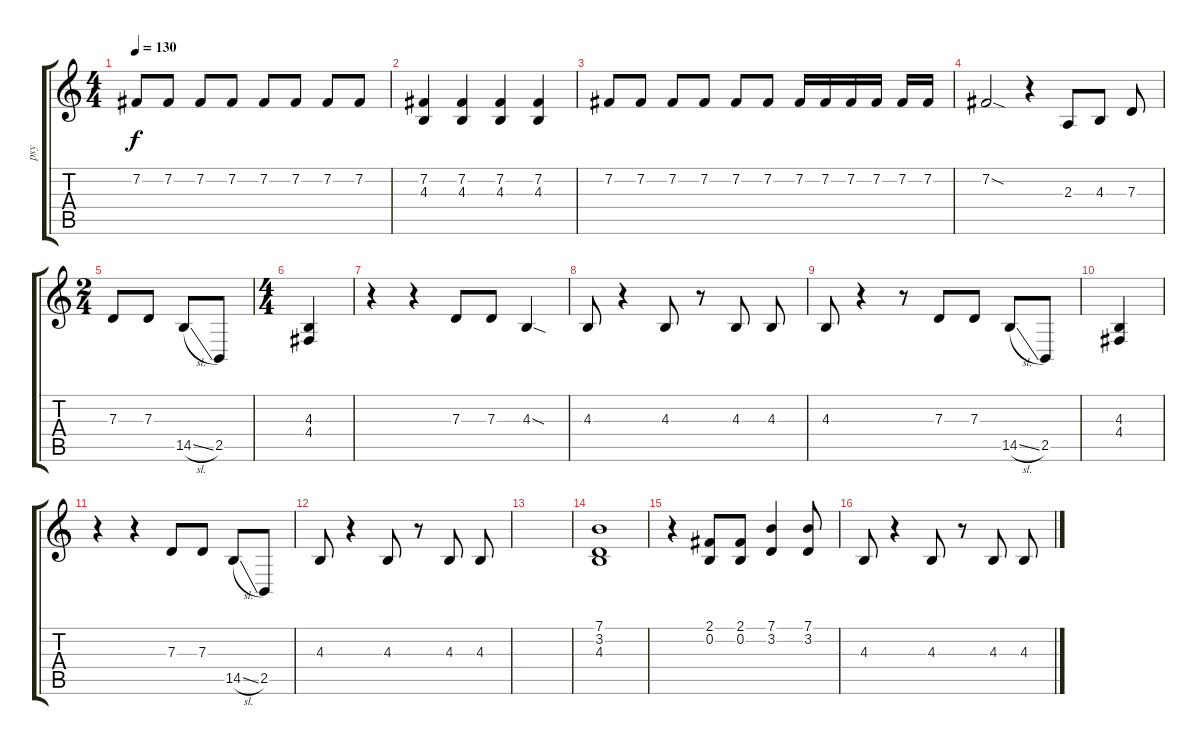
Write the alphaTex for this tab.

\track ("psy" "psy") {solo instrument tenorsax}
\staff {score tabs}
\tuning (E4 B3 G3 D3 A2 E2) {hide}
\ts (4 4)
\tempo 130
\clef g2
\ks c
7.2.8{dy f} 7.2.8 7.2.8 7.2.8 7.2.8 7.2.8 7.2.8 7.2.8 |
(7.2 4.3).4 (7.2 4.3).4 (7.2 4.3).4 (7.2 4.3).4 |
7.2.8 7.2.8 7.2.8 7.2.8 7.2.8 7.2.8 7.2.16 7.2.16 7.2.16 7.2.16 7.2.16 7.2.16 |
7.2{sod}.2 r.4 2.3.8 4.3.8 7.3.8 |
\ts (2 4)
7.3.8 7.3.8 14.5{sl}.8 2.5.8 |
\ts (4 4)
(4.3 4.4).4 |
r.4 r.4 7.3.8 7.3.8 4.3{sod}.4 |
4.3.8 r.4 4.3.8 r.8 4.3.8 4.3.8 |
4.3.8 r.4 r.8 7.3.8 7.3.8 14.5{sl}.8 2.5.8 |
(4.3 4.4).4 |
r.4 r.4 7.3.8 7.3.8 14.5{sl}.8 2.5.8 |
4.3.8 r.4 4.3.8 r.8 4.3.8 4.3.8 |
|
(7.1 3.2 4.3).1 |
r.4 (2.1 0.2).8 (2.1 0.2).8 (7.1 3.2).4 (7.1 3.2).8 |
4.3.8 r.4 4.3.8 r.8 4.3.8 4.3.8
